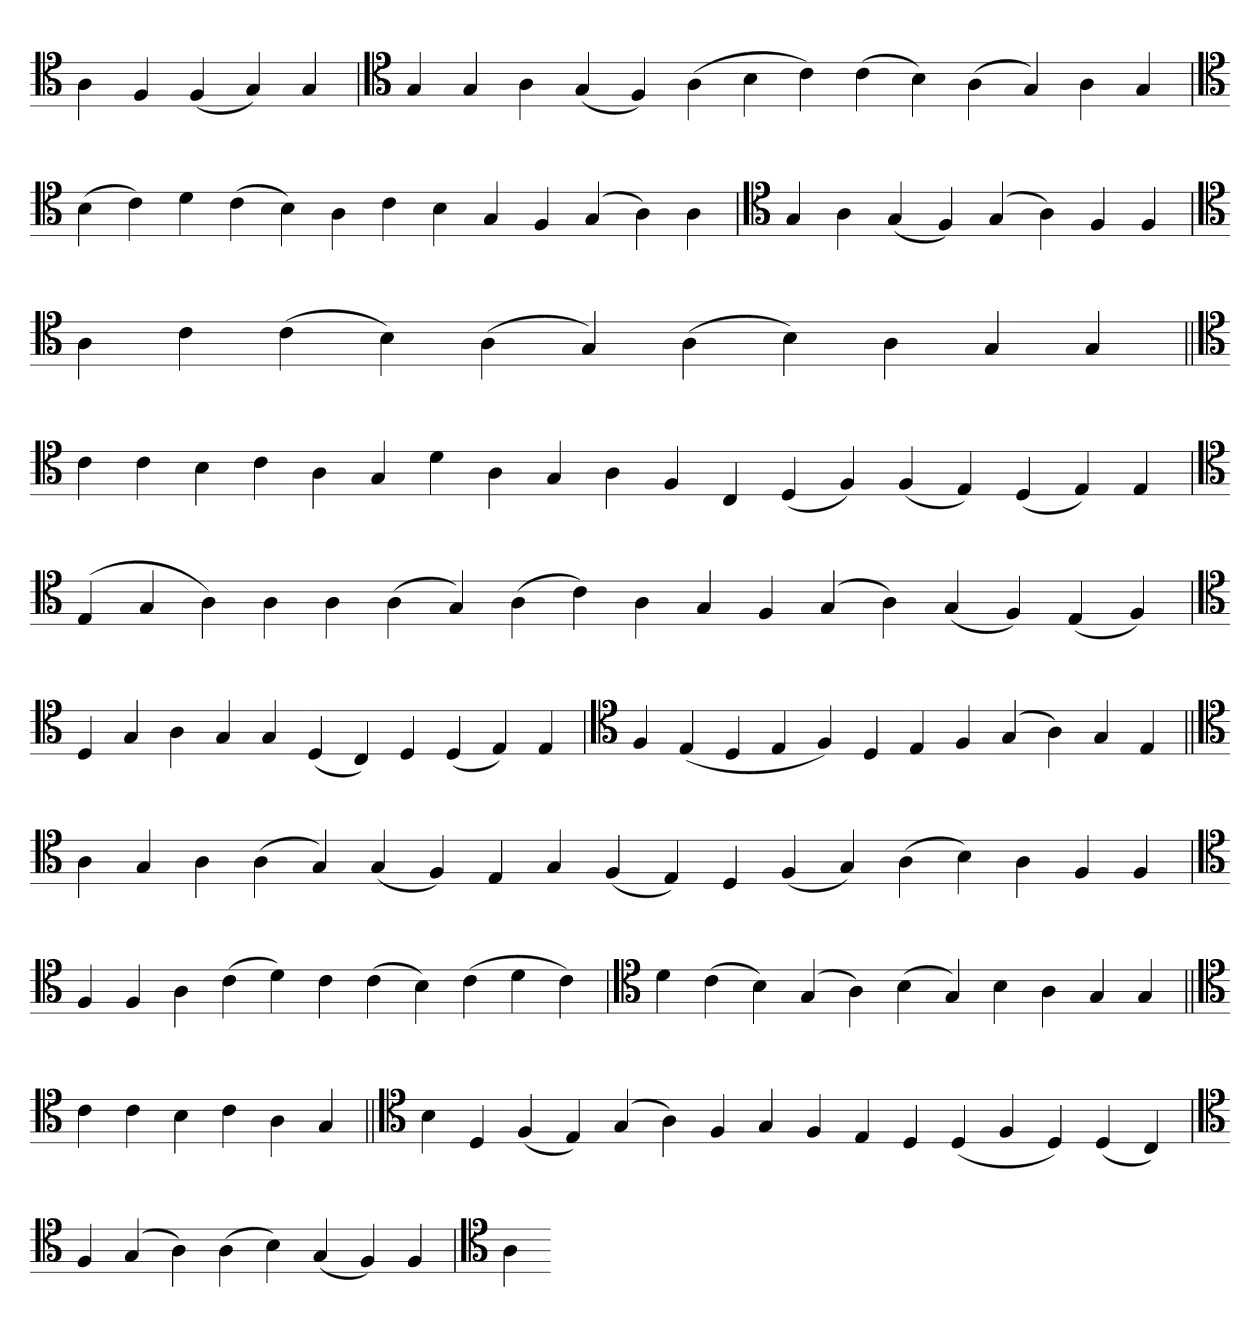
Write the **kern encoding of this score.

**kern
*part1
*staff1
*clefC4
=
4A
4F
(4F
4G)
4G
=`
*clefC4
4G
4G
4A
(4G
4F)
(4A
4B
4c)
(4c
4B)
(4A
4G)
4A
4G
='
*clefC4
(4B
4c)
4d
(4c
4B)
4A
4c
4B
4G
4F
(4G
4A)
4A
='
*clefC4
4G
4A
(4G
4F)
(4G
4A)
4F
4F
=`
*clefC4
4A
4c
(4c
4B)
(4A
4G)
(4A
4B)
4A
4G
4G
=||
*clefC4
4c
4c
4B
4c
4A
4G
4d
4A
4G
4A
4F
4C
(4D
4F)
(4F
4E)
(4D
4E)
4E
='
*clefC4
(4E
4G
4A)
4A
4A
(4A
4G)
(4A
4c)
4A
4G
4F
(4G
4A)
(4G
4F)
(4E
4F)
='
*clefC4
4D
4G
4A
4G
4G
(4D
4C)
4D
(4D
4E)
4E
=`
*clefC4
4F
(4E
4D
4E
4F)
4D
4E
4F
(4G
4A)
4G
4E
=||
*clefC4
4A
4G
4A
(4A
4G)
(4G
4F)
4E
4G
(4F
4E)
4D
(4F
4G)
(4A
4B)
4A
4F
4F
=`
*clefC4
4F
4F
4A
(4c
4d)
4c
(4c
4B)
(4c
4d
4c)
='
*clefC4
4d
(4c
4B)
(4G
4A)
(4B
4G)
4B
4A
4G
4G
=||
*clefC4
4c
4c
4B
4c
4A
4G
=||
*clefC4
4B
4D
(4F
4E)
(4G
4A)
4F
4G
4F
4E
4D
(4D
4F
4D)
(4D
4C)
=`
*clefC4
4F
(4G
4A)
(4A
4B)
(4G
4F)
4F
=`
*clefC4
4A
=-
*-
